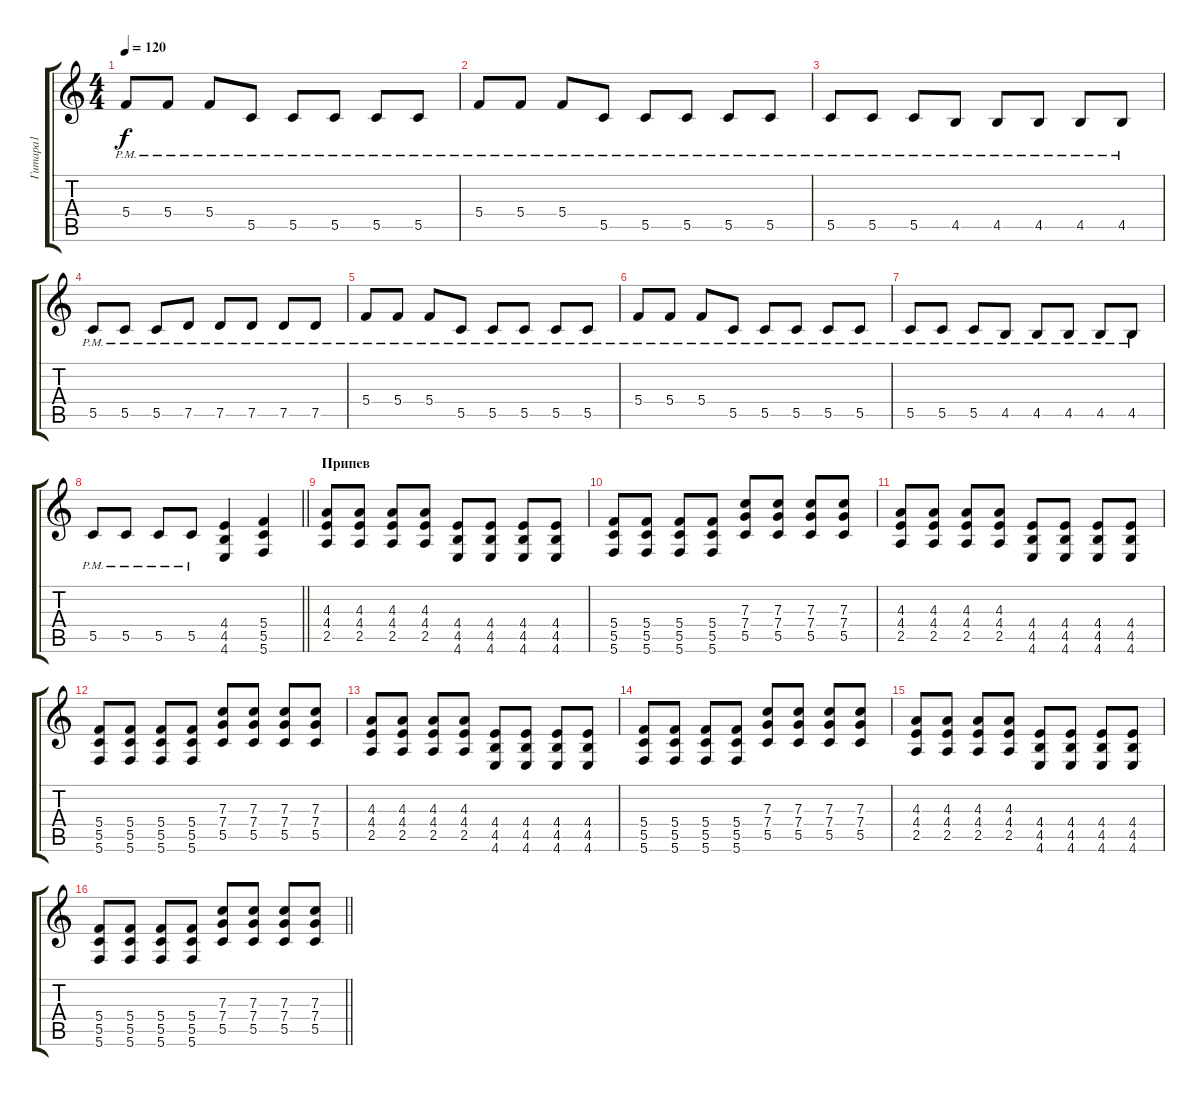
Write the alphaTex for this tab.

\track ("Гитара1" "Гитара1") {instrument electricguitarclean}
\staff {score tabs}
\tuning (D4 A3 F3 C3 G2 C2) {hide}
\ts (4 4)
\section ("" "")
\tempo 120
\clef g2
\ks c
5.4{pm}.8{dy f volume 9 instrument distortionguitar} 5.4{pm}.8 5.4{pm}.8 5.5{pm}.8 5.5{pm}.8 5.5{pm}.8 5.5{pm}.8 5.5{pm}.8 |
5.4{pm}.8 5.4{pm}.8 5.4{pm}.8 5.5{pm}.8 5.5{pm}.8 5.5{pm}.8 5.5{pm}.8 5.5{pm}.8 |
5.5{pm}.8 5.5{pm}.8 5.5{pm}.8 4.5{pm}.8 4.5{pm}.8 4.5{pm}.8 4.5{pm}.8 4.5{pm}.8 |
5.5{pm}.8 5.5{pm}.8 5.5{pm}.8 7.5{pm}.8 7.5{pm}.8 7.5{pm}.8 7.5{pm}.8 7.5{pm}.8 |
5.4{pm}.8 5.4{pm}.8 5.4{pm}.8 5.5{pm}.8 5.5{pm}.8 5.5{pm}.8 5.5{pm}.8 5.5{pm}.8 |
5.4{pm}.8 5.4{pm}.8 5.4{pm}.8 5.5{pm}.8 5.5{pm}.8 5.5{pm}.8 5.5{pm}.8 5.5{pm}.8 |
5.5{pm}.8 5.5{pm}.8 5.5{pm}.8 4.5{pm}.8 4.5{pm}.8 4.5{pm}.8 4.5{pm}.8 4.5{pm}.8 |
\barLineRight lightlight
5.5{pm}.8 5.5{pm}.8 5.5{pm}.8 5.5{pm}.8 (4.4 4.5 4.6).4{volume 13} (5.4 5.5 5.6).4 |
\section ("" "Припев")
(4.3 4.4 2.5).8 (4.3 4.4 2.5).8 (4.3 4.4 2.5).8 (4.3 4.4 2.5).8 (4.4 4.5 4.6).8 (4.4 4.5 4.6).8 (4.4 4.5 4.6).8 (4.4 4.5 4.6).8 |
(5.4 5.5 5.6).8 (5.4 5.5 5.6).8 (5.4 5.5 5.6).8 (5.4 5.5 5.6).8 (7.3 7.4 5.5).8 (7.3 7.4 5.5).8 (7.3 7.4 5.5).8 (7.3 7.4 5.5).8 |
(4.3 4.4 2.5).8 (4.3 4.4 2.5).8 (4.3 4.4 2.5).8 (4.3 4.4 2.5).8 (4.4 4.5 4.6).8 (4.4 4.5 4.6).8 (4.4 4.5 4.6).8 (4.4 4.5 4.6).8 |
(5.4 5.5 5.6).8 (5.4 5.5 5.6).8 (5.4 5.5 5.6).8 (5.4 5.5 5.6).8 (7.3 7.4 5.5).8 (7.3 7.4 5.5).8 (7.3 7.4 5.5).8 (7.3 7.4 5.5).8 |
(4.3 4.4 2.5).8 (4.3 4.4 2.5).8 (4.3 4.4 2.5).8 (4.3 4.4 2.5).8 (4.4 4.5 4.6).8 (4.4 4.5 4.6).8 (4.4 4.5 4.6).8 (4.4 4.5 4.6).8 |
(5.4 5.5 5.6).8 (5.4 5.5 5.6).8 (5.4 5.5 5.6).8 (5.4 5.5 5.6).8 (7.3 7.4 5.5).8 (7.3 7.4 5.5).8 (7.3 7.4 5.5).8 (7.3 7.4 5.5).8 |
(4.3 4.4 2.5).8 (4.3 4.4 2.5).8 (4.3 4.4 2.5).8 (4.3 4.4 2.5).8 (4.4 4.5 4.6).8 (4.4 4.5 4.6).8 (4.4 4.5 4.6).8 (4.4 4.5 4.6).8 |
\barLineRight lightlight
(5.4 5.5 5.6).8 (5.4 5.5 5.6).8 (5.4 5.5 5.6).8 (5.4 5.5 5.6).8 (7.3 7.4 5.5).8 (7.3 7.4 5.5).8 (7.3 7.4 5.5).8 (7.3 7.4 5.5).8
